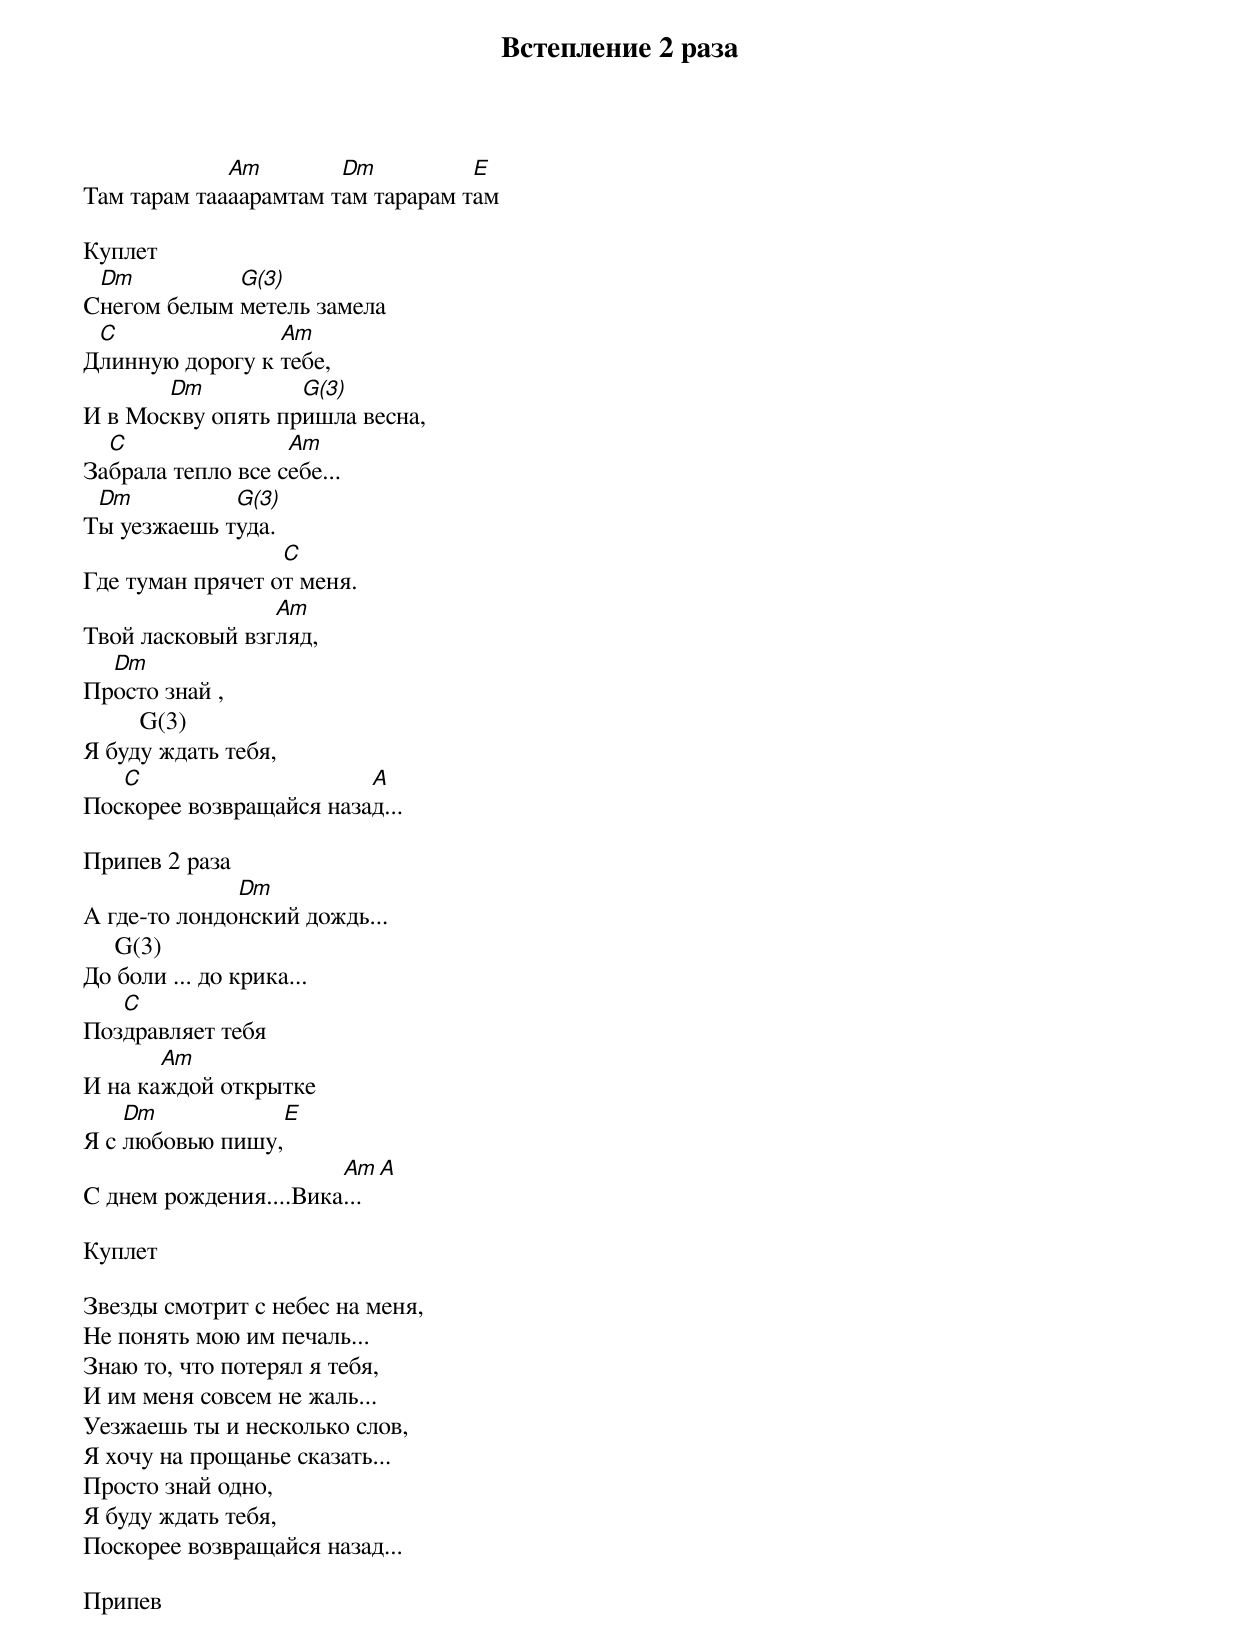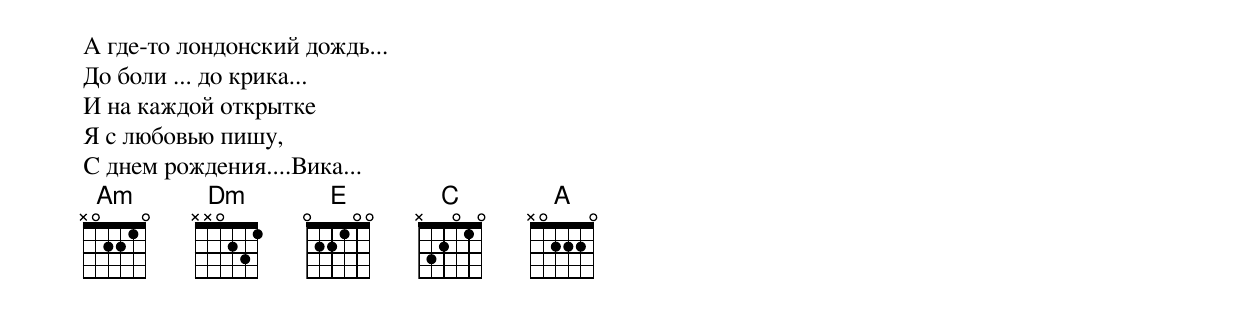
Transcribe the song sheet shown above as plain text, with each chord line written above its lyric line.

Встепление 2 раза
             Am        Dm          E
Там тарам таааарамтам там тарарам там

Куплет
 Dm          G(3)
Снегом белым метель замела
 C               Am
Длинную дорогу к тебе,
       Dm          G(3)
И в Москву опять пришла весна,
  C                Am
Забрала тепло все себе...
 Dm          G(3)
Ты уезжаешь туда.
                  C
Где туман прячет от меня.
                 Am
Твой ласковый взгляд,
  Dm
Просто знай ,
         G(3)
Я буду ждать тебя,
   C                     A
Поскорее возвращайся назад...

Припев 2 раза
              Dm
А где-то лондонский дождь...
     G(3)
До боли ... до крика...
   C
Поздравляет тебя
       Am
И на каждой открытке
    Dm            E
Я с любовью пишу,
                       Am  A
С днем рождения....Вика...

Куплет

Звезды смотрит с небес на меня,
Не понять мою им печаль...
Знаю то, что потерял я тебя,
И им меня совсем не жаль...
Уезжаешь ты и несколько слов,
Я хочу на прощанье сказать...
Просто знай одно,
Я буду ждать тебя,
Поскорее возвращайся назад...

Припев

А где-то лондонский дождь...
До боли ... до крика...
И на каждой открытке
Я с любовью пишу,
С днем рождения....Вика...
